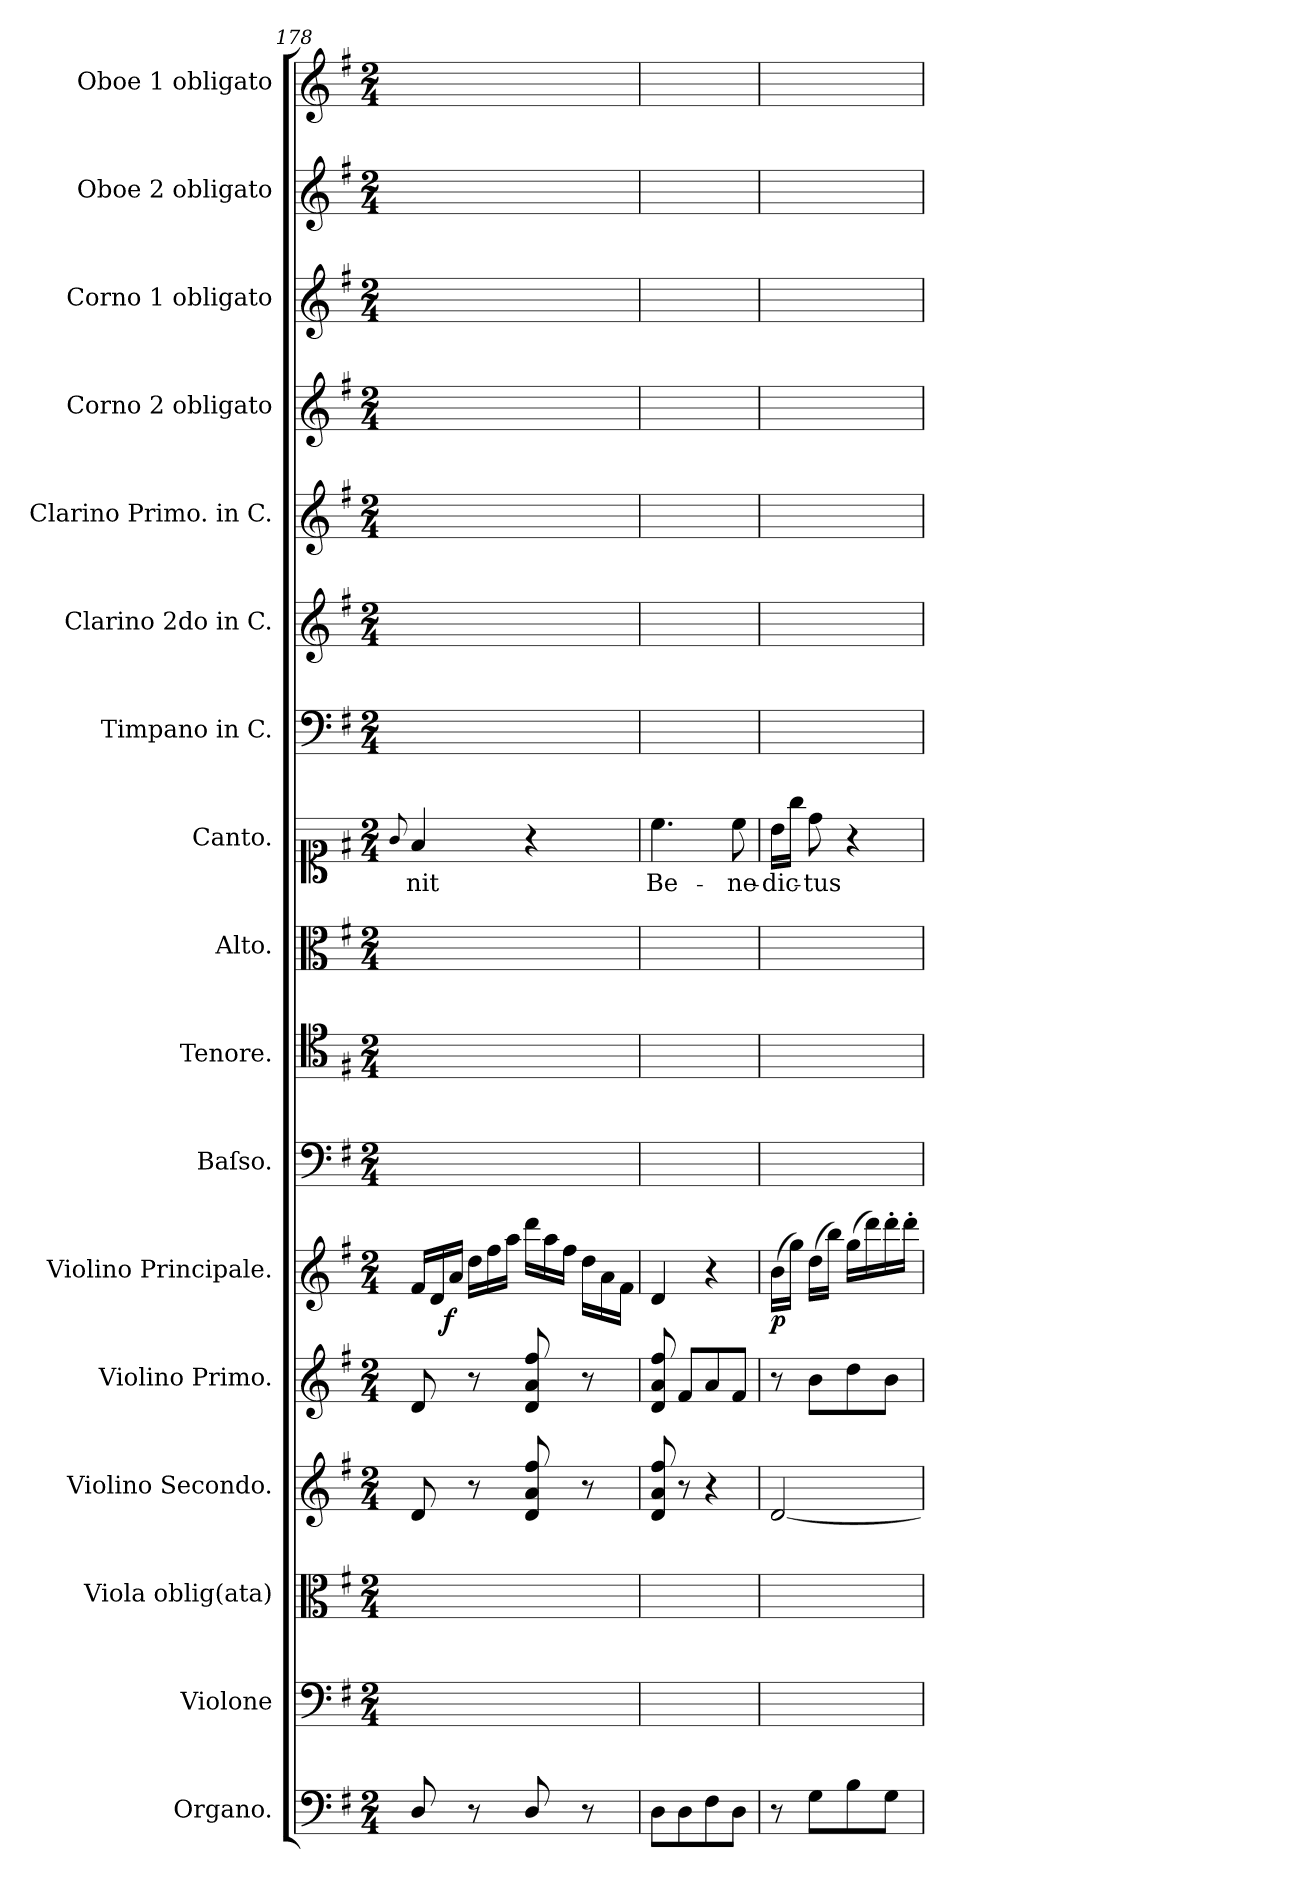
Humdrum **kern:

**kern	**kern	**kern	**kern	**kern	**kern	**dynam	**kern	**kern	**kern	**kern	**text	**kern	**kern	**kern	**kern	**kern	**kern	**kern
*part17	*part16	*part15	*part14	*part13	*part12	*part12	*part11	*part10	*part9	*part8	*part8	*part7	*part6	*part5	*part4	*part3	*part2	*part1
*staff17	*staff16	*staff15	*staff14	*staff13	*staff12	*staff12	*staff11	*staff10	*staff9	*staff8	*staff8	*staff7	*staff6	*staff5	*staff4	*staff3	*staff2	*staff1
*I"Organo.	*I"Violone	*I"Viola oblig(ata)	*I"Violino Secondo.	*I"Violino Primo.	*I"Violino Principale.	*	*I"Baſso.	*I"Tenore.	*I"Alto.	*I"Canto.	*	*I"Timpano in C.	*I"Clarino 2do in C.	*I"Clarino Primo. in C.	*I"Corno 2 obligato	*I"Corno 1 obligato	*I"Oboe 2 obligato	*I"Oboe 1 obligato
*I'Org.	*I'Vlne	*I'Vla.	*	*I'Vn I	*I'Vln. Princ.	*	*I'B.	*I'T.	*I'A.	*I'C.	*	*I'Timp.	*I'Clno 2 in C.	*I'Clno 1 in C	*I'[C. 2 obl.]	*I'[C. 1 obl.]	*I'[Ob. 2]	*I'[Ob. 1]
*clefF4	*clefF4	*clefC3	*clefG2	*clefG2	*clefG2	*	*clefF4	*clefC4	*clefC3	*clefC1	*	*clefF4	*clefG2	*clefG2	*clefG2	*clefG2	*clefG2	*clefG2
*k[f#]	*k[f#]	*k[f#]	*k[f#]	*k[f#]	*k[f#]	*	*k[f#]	*k[f#]	*k[f#]	*k[f#]	*	*k[f#]	*k[f#]	*k[f#]	*k[f#]	*k[f#]	*k[f#]	*k[f#]
*G:	*G:	*G:	*G:	*G:	*G:	*	*G:	*G:	*G:	*G:	*	*G:	*G:	*G:	*G:	*G:	*G:	*G:
*M2/4	*M2/4	*M2/4	*M2/4	*M2/4	*M2/4	*	*M2/4	*M2/4	*M2/4	*M2/4	*	*M2/4	*M2/4	*M2/4	*M2/4	*M2/4	*M2/4	*M2/4
=178	=178	=178	=178	=178	=178	=178	=178	=178	=178	=178	=178	=178	=178	=178	=178	=178	=178	=178
.	.	.	.	.	.	.	.	.	.	8qqg/	.	.	.	.	.	.	.	.
*	*	*	*	*	*Xtuplet	*	*	*	*	*	*	*	*	*	*	*	*	*
8D/	2ryy	2ryy	8d/	8d/	24f#/LL	.	2ryy	2ryy	2ryy	4f#/	-nit	2ryy	2ryy	2ryy	2ryy	2ryy	2ryy	2ryy
.	.	.	.	.	24d/	.	.	.	.	.	.	.	.	.	.	.	.	.
!	!	!	!	!	!	!LO:DY:b	!	!	!	!	!	!	!	!	!	!	!	!
.	.	.	.	.	24a/JJ	f	.	.	.	.	.	.	.	.	.	.	.	.
8r	.	.	8r	8r	24dd\LL	.	.	.	.	.	.	.	.	.	.	.	.	.
.	.	.	.	.	24ff#\	.	.	.	.	.	.	.	.	.	.	.	.	.
.	.	.	.	.	24aa\JJ	.	.	.	.	.	.	.	.	.	.	.	.	.
8D/	.	.	8d/ 8a/ 8ff#/	8d/ 8a/ 8ff#/	24ddd\LL	.	.	.	.	4r	.	.	.	.	.	.	.	.
.	.	.	.	.	24aa\	.	.	.	.	.	.	.	.	.	.	.	.	.
.	.	.	.	.	24ff#\JJ	.	.	.	.	.	.	.	.	.	.	.	.	.
8r	.	.	8r	8r	24dd\LL	.	.	.	.	.	.	.	.	.	.	.	.	.
.	.	.	.	.	24a\	.	.	.	.	.	.	.	.	.	.	.	.	.
.	.	.	.	.	24f#\JJ	.	.	.	.	.	.	.	.	.	.	.	.	.
=179	=179	=179	=179	=179	=179	=179	=179	=179	=179	=179	=179	=179	=179	=179	=179	=179	=179	=179
8D\L	2ryy	2ryy	8d/ 8a/ 8ff#/	8d/ 8a/ 8ff#/	4d/	.	2ryy	2ryy	2ryy	4.cc\	Be-	2ryy	2ryy	2ryy	2ryy	2ryy	2ryy	2ryy
8D\	.	.	8r	8f#/L	.	.	.	.	.	.	.	.	.	.	.	.	.	.
8F#\	.	.	4r	8a/	4r	.	.	.	.	.	.	.	.	.	.	.	.	.
8D\J	.	.	.	8f#/J	.	.	.	.	.	8cc\	-ne-	.	.	.	.	.	.	.
=180	=180	=180	=180	=180	=180	=180	=180	=180	=180	=180	=180	=180	=180	=180	=180	=180	=180	=180
!	!	!	!	!	!	!LO:DY:b	!	!	!	!	!	!	!	!	!	!	!	!
8r	2ryy	2ryy	[2d/	8r	(16b\LL	p	2ryy	2ryy	2ryy	16b\LL	-dic-	2ryy	2ryy	2ryy	2ryy	2ryy	2ryy	2ryy
.	.	.	.	.	16gg\JJ)	.	.	.	.	16gg\JJ	.	.	.	.	.	.	.	.
8G\L	.	.	.	8b\L	(16dd\LL	.	.	.	.	8dd\	-tus	.	.	.	.	.	.	.
.	.	.	.	.	16bb\JJ)	.	.	.	.	.	.	.	.	.	.	.	.	.
8B\	.	.	.	8dd\	(16gg\LL	.	.	.	.	4r	.	.	.	.	.	.	.	.
.	.	.	.	.	16ddd\)	.	.	.	.	.	.	.	.	.	.	.	.	.
8G\J	.	.	.	8b\J	16ddd'\	.	.	.	.	.	.	.	.	.	.	.	.	.
.	.	.	.	.	16ddd'\JJ	.	.	.	.	.	.	.	.	.	.	.	.	.
=	=	=	=	=	=	=	=	=	=	=	=	=	=	=	=	=	=	=
*-	*-	*-	*-	*-	*-	*-	*-	*-	*-	*-	*-	*-	*-	*-	*-	*-	*-	*-
